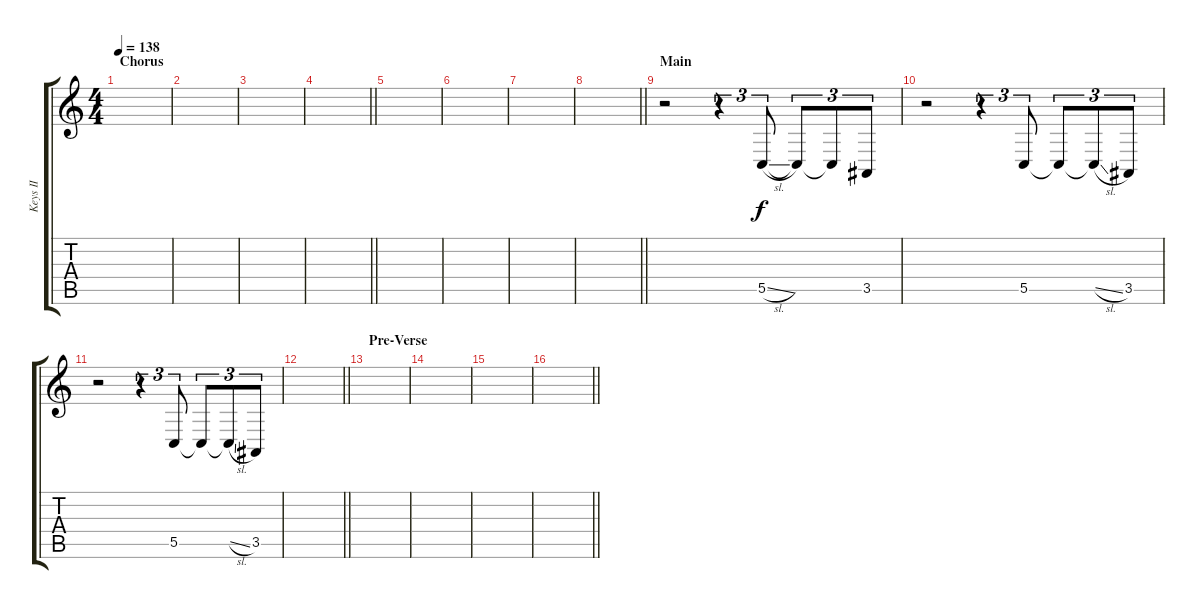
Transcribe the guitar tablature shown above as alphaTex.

\track ("Keys II" "Keys II") {instrument lead2sawtooth}
\staff {score tabs}
\tuning (D4 A3 F3 C3 G2 C2) {hide}
\ts (4 4)
\section ("" "Chorus")
\tempo 138
\clef g2
\ks c
|
|
|
\barLineRight lightlight
|
\section ("" "")
|
|
|
\barLineRight lightlight
|
\section ("" "Main")
r.2 r.4{tu (3 2)} 5.5{sl}.8{tu (3 2)} 5.5{t}.8{tu (3 2)} 5.5{t}.8{tu (3 2)} 3.5.8{tu (3 2)} |
r.2 r.4{tu (3 2)} 5.5.8{tu (3 2)} 5.5{t}.8{tu (3 2)} 5.5{sl t}.8{tu (3 2)} 3.5.8{tu (3 2)} |
r.2 r.4{tu (3 2)} 5.5.8{tu (3 2)} 5.5{t}.8{tu (3 2)} 5.5{sl t}.8{tu (3 2)} 3.5.8{tu (3 2)} |
\barLineRight lightlight
|
\section ("" "Pre-Verse")
|
|
|
\barLineRight lightlight
